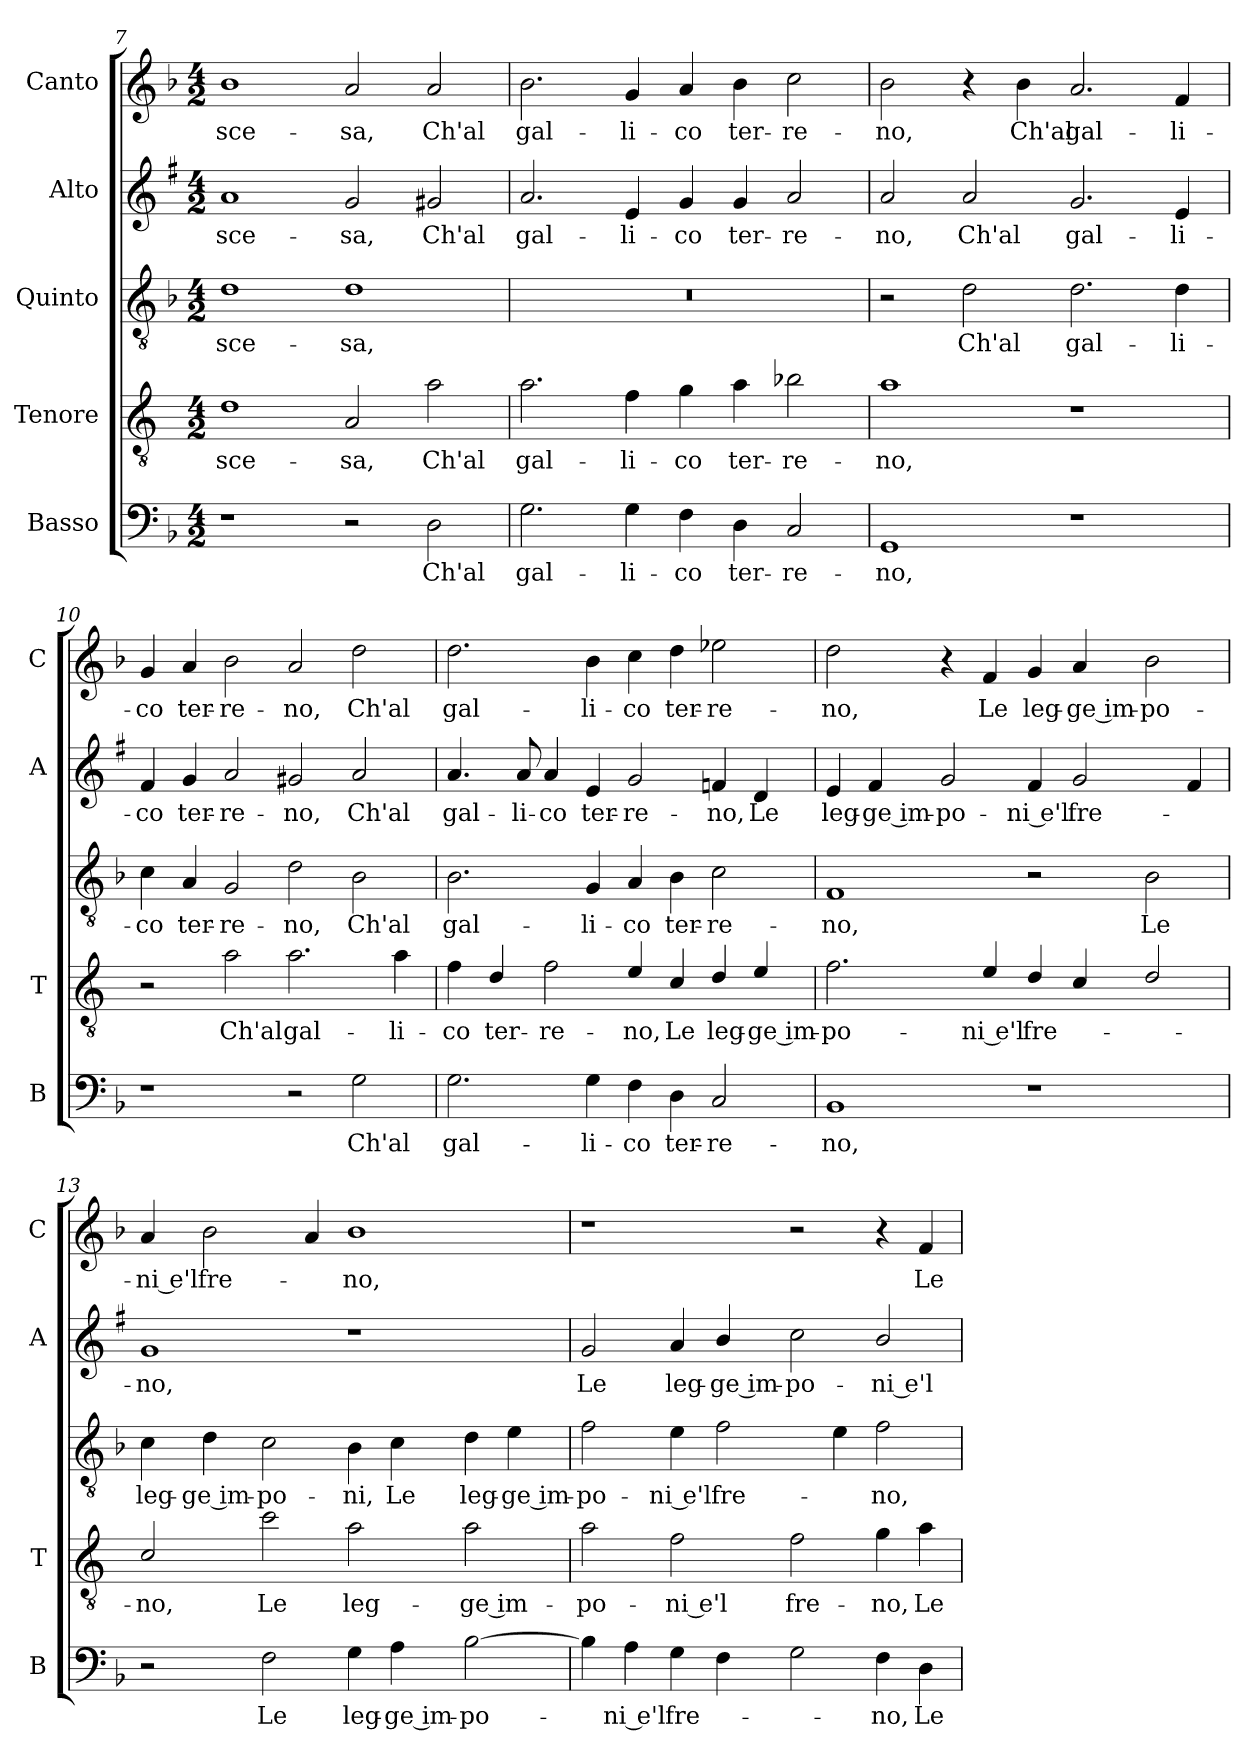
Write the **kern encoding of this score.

**kern	**text	**kern	**text	**kern	**text	**kern	**text	**kern	**text
*part5	*part5	*part4	*part4	*part3	*part3	*part2	*part2	*part1	*part1
*staff5	*staff5	*staff4	*staff4	*staff3	*staff3	*staff2	*staff2	*staff1	*staff1
*I"Basso	*	*I"Tenore	*	*I"Quinto	*	*I"Alto	*	*I"Canto	*
*I'B	*	*I'T	*	*	*	*I'A	*	*I'C	*
*clefF4	*	*clefGv2	*	*clefGv2	*	*clefG2	*	*clefG2	*
*	*	*ITrd4c7	*	*	*	*ITrd1c2	*	*	*
*k[b-]	*	*k[b-]	*	*k[b-]	*	*k[b-]	*	*k[b-]	*
*F:	*	*F:	*	*F:	*	*F:	*	*F:	*
*M4/2	*	*M4/2	*	*M4/2	*	*M4/2	*	*M4/2	*
=7	=7	=7	=7	=7	=7	=7	=7	=7	=7
!	!	!	!LO:LY:b	!	!LO:LY:b	!	!LO:LY:b	!	!LO:LY:b
1r	.	1G	-sce-	1d	-sce-	1g	-sce-	1b-	-sce-
!	!	!	!LO:LY:b	!	!LO:LY:b	!	!LO:LY:b	!	!LO:LY:b
2r	.	2D/	-sa,	1d	-sa,	2f/	-sa,	2a/	-sa,
!	!LO:LY:b	!	!LO:LY:b	!	!	!	!LO:LY:b	!	!LO:LY:b
2D\	Ch'al	2d\	Ch'al	.	.	2f#X/	Ch'al	2a/	Ch'al
=8	=8	=8	=8	=8	=8	=8	=8	=8	=8
!	!LO:LY:b	!	!LO:LY:b	!	!	!	!LO:LY:b	!	!LO:LY:b
2.G\	gal-	2.d\	gal-	0r	.	2.g/	gal-	2.b-\	gal-
!	!LO:LY:b	!	!LO:LY:b	!	!	!	!LO:LY:b	!	!LO:LY:b
4G\	-li-	4B-\	-li-	.	.	4d/	-li-	4g/	-li-
!	!LO:LY:b	!	!LO:LY:b	!	!	!	!LO:LY:b	!	!LO:LY:b
4F\	-co	4c\	-co	.	.	4f/	-co	4a/	-co
!	!LO:LY:b	!	!LO:LY:b	!	!	!	!LO:LY:b	!	!LO:LY:b
4D\	ter-	4d\	ter-	.	.	4f/	ter-	4b-\	ter-
!	!LO:LY:b	!	!LO:LY:b	!	!	!	!LO:LY:b	!	!LO:LY:b
2C/	-re-	2e-X\	-re-	.	.	2g/	-re-	2cc\	-re-
=9	=9	=9	=9	=9	=9	=9	=9	=9	=9
!	!LO:LY:b	!	!LO:LY:b	!	!	!	!LO:LY:b	!	!LO:LY:b
1GG	-no,	1d	-no,	2r	.	2g/	-no,	2b-\	-no,
!	!	!	!	!	!LO:LY:b	!	!LO:LY:b	!	!
.	.	.	.	2d\	Ch'al	2g/	Ch'al	4r	.
!	!	!	!	!	!	!	!	!	!LO:LY:b
.	.	.	.	.	.	.	.	4b-\	Ch'al
!	!	!	!	!	!LO:LY:b	!	!LO:LY:b	!	!LO:LY:b
1r	.	1r	.	2.d\	gal-	2.f/	gal-	2.a/	gal-
!	!	!	!	!	!LO:LY:b	!	!LO:LY:b	!	!LO:LY:b
.	.	.	.	4d\	-li-	4d/	-li-	4f/	-li-
!!LO:LB:g=z
=10	=10	=10	=10	=10	=10	=10	=10	=10	=10
!	!	!	!	!	!LO:LY:b	!	!LO:LY:b	!	!LO:LY:b
1r	.	2r	.	4c\	-co	4e/	-co	4g/	-co
!	!	!	!	!	!LO:LY:b	!	!LO:LY:b	!	!LO:LY:b
.	.	.	.	4A/	ter-	4f/	ter-	4a/	ter-
!	!	!	!LO:LY:b	!	!LO:LY:b	!	!LO:LY:b	!	!LO:LY:b
.	.	2d\	Ch'al	2G/	-re-	2g/	-re-	2b-\	-re-
!	!	!	!LO:LY:b	!	!LO:LY:b	!	!LO:LY:b	!	!LO:LY:b
2r	.	2.d\	gal-	2d\	-no,	2f#X/	-no,	2a/	-no,
!	!LO:LY:b	!	!	!	!LO:LY:b	!	!LO:LY:b	!	!LO:LY:b
2G\	Ch'al	.	.	2B-\	Ch'al	2g/	Ch'al	2dd\	Ch'al
!	!	!	!LO:LY:b	!	!	!	!	!	!
.	.	4d\	-li-	.	.	.	.	.	.
=11	=11	=11	=11	=11	=11	=11	=11	=11	=11
!	!LO:LY:b	!	!LO:LY:b	!	!LO:LY:b	!	!LO:LY:b	!	!LO:LY:b
2.G\	gal-	4B-\	-co	2.B-\	gal-	4.g/	gal-	2.dd\	gal-
!	!	!	!LO:LY:b	!	!	!	!	!	!
.	.	4G/	ter-	.	.	.	.	.	.
!	!	!	!	!	!	!	!LO:LY:b	!	!
.	.	.	.	.	.	8g/	-li-	.	.
!	!	!	!LO:LY:b	!	!	!	!LO:LY:b	!	!
.	.	2B-\	-re-	.	.	4g/	-co	.	.
!	!LO:LY:b	!	!	!	!LO:LY:b	!	!LO:LY:b	!	!LO:LY:b
4G\	-li-	.	.	4G/	-li-	4d/	ter-	4b-\	-li-
!	!LO:LY:b	!	!LO:LY:b	!	!LO:LY:b	!	!LO:LY:b	!	!LO:LY:b
4F\	-co	4A/	-no,	4A/	-co	2f/	-re-	4cc\	-co
!	!LO:LY:b	!	!LO:LY:b	!	!LO:LY:b	!	!	!	!LO:LY:b
4D\	ter-	4F/	Le	4B-\	ter-	.	.	4dd\	ter-
!	!LO:LY:b	!	!LO:LY:b	!	!LO:LY:b	!	!LO:LY:b	!	!LO:LY:b
2C/	-re-	4G/	leg-	2c\	-re-	4e-X/	-no,	2ee-X\	-re-
!	!	!	!LO:LY:b	!	!	!	!LO:LY:b	!	!
.	.	4A/	-ge im-	.	.	4c/	Le	.	.
=12	=12	=12	=12	=12	=12	=12	=12	=12	=12
!	!LO:LY:b	!	!LO:LY:b	!	!LO:LY:b	!	!LO:LY:b	!	!LO:LY:b
1BB-	-no,	2.B-\	-po-	1F	-no,	4d/	leg-	2dd\	-no,
!	!	!	!	!	!	!	!LO:LY:b	!	!
.	.	.	.	.	.	4e/	-ge im-	.	.
!	!	!	!	!	!	!	!LO:LY:b	!	!
.	.	.	.	.	.	2f/	-po-	4r	.
!	!	!	!LO:LY:b	!	!	!	!	!	!LO:LY:b
.	.	4A/	-ni e'l	.	.	.	.	4f/	Le
!	!	!	!LO:LY:b	!	!	!	!LO:LY:b	!	!LO:LY:b
1r	.	4G/	fre-	2r	.	4e/	-ni e'l	4g/	leg-
!	!	!	!	!	!	!	!LO:LY:b	!	!LO:LY:b
.	.	4F/	.	.	.	2f/	fre-	4a/	-ge im-
!	!	!	!	!	!LO:LY:b	!	!	!	!LO:LY:b
.	.	2G/	.	2B-\	Le	.	.	2b-\	-po-
.	.	.	.	.	.	4e/	.	.	.
!!LO:PB:g=z
=13	=13	=13	=13	=13	=13	=13	=13	=13	=13
!	!	!	!LO:LY:b	!	!LO:LY:b	!	!LO:LY:b	!	!LO:LY:b
2r	.	2F/	-no,	4c\	leg-	1f	-no,	4a/	-ni e'l
!	!	!	!	!	!LO:LY:b	!	!	!	!LO:LY:b
.	.	.	.	4d\	-ge im-	.	.	2b-\	fre-
!	!LO:LY:b	!	!LO:LY:b	!	!LO:LY:b	!	!	!	!
2F\	Le	2f\	Le	2c\	-po-	.	.	.	.
.	.	.	.	.	.	.	.	4a/	.
!	!LO:LY:b	!	!LO:LY:b	!	!LO:LY:b	!	!	!	!LO:LY:b
4G\	leg-	2d\	leg-	4B-\	-ni,	1r	.	1b-	-no,
!	!LO:LY:b	!	!	!	!LO:LY:b	!	!	!	!
4A\	-ge im-	.	.	4c\	Le	.	.	.	.
!	!LO:LY:b	!	!LO:LY:b	!	!LO:LY:b	!	!	!	!
[2B-\	-po-	2d\	-ge im-	4d\	leg-	.	.	.	.
!	!	!	!	!	!LO:LY:b	!	!	!	!
.	.	.	.	4e\	-ge im-	.	.	.	.
=14	=14	=14	=14	=14	=14	=14	=14	=14	=14
!	!	!	!LO:LY:b	!	!LO:LY:b	!	!LO:LY:b	!	!
4B-\]	.	2d\	-po-	2f\	-po-	2f/	Le	1r	.
!	!LO:LY:b	!	!	!	!	!	!	!	!
4A\	-ni e'l	.	.	.	.	.	.	.	.
!	!LO:LY:b	!	!LO:LY:b	!	!LO:LY:b	!	!LO:LY:b	!	!
4G\	fre-	2B-\	-ni e'l	4e\	-ni e'l	4g/	leg-	.	.
!	!	!	!	!	!LO:LY:b	!	!LO:LY:b	!	!
4F\	.	.	.	2f\	fre-	4a/	-ge im-	.	.
!	!	!	!LO:LY:b	!	!	!	!LO:LY:b	!	!
2G\	.	2B-\	fre-	.	.	2b-\	-po-	2r	.
.	.	.	.	4e\	.	.	.	.	.
!	!LO:LY:b	!	!LO:LY:b	!	!LO:LY:b	!	!LO:LY:b	!	!
4F\	-no,	4c\	-no,	2f\	-no,	2a/	-ni e'l	4r	.
!	!LO:LY:b	!	!LO:LY:b	!	!	!	!	!	!LO:LY:b
4D\	Le	4d\	Le	.	.	.	.	4f/	Le
=	=	=	=	=	=	=	=	=	=
*-	*-	*-	*-	*-	*-	*-	*-	*-	*-
